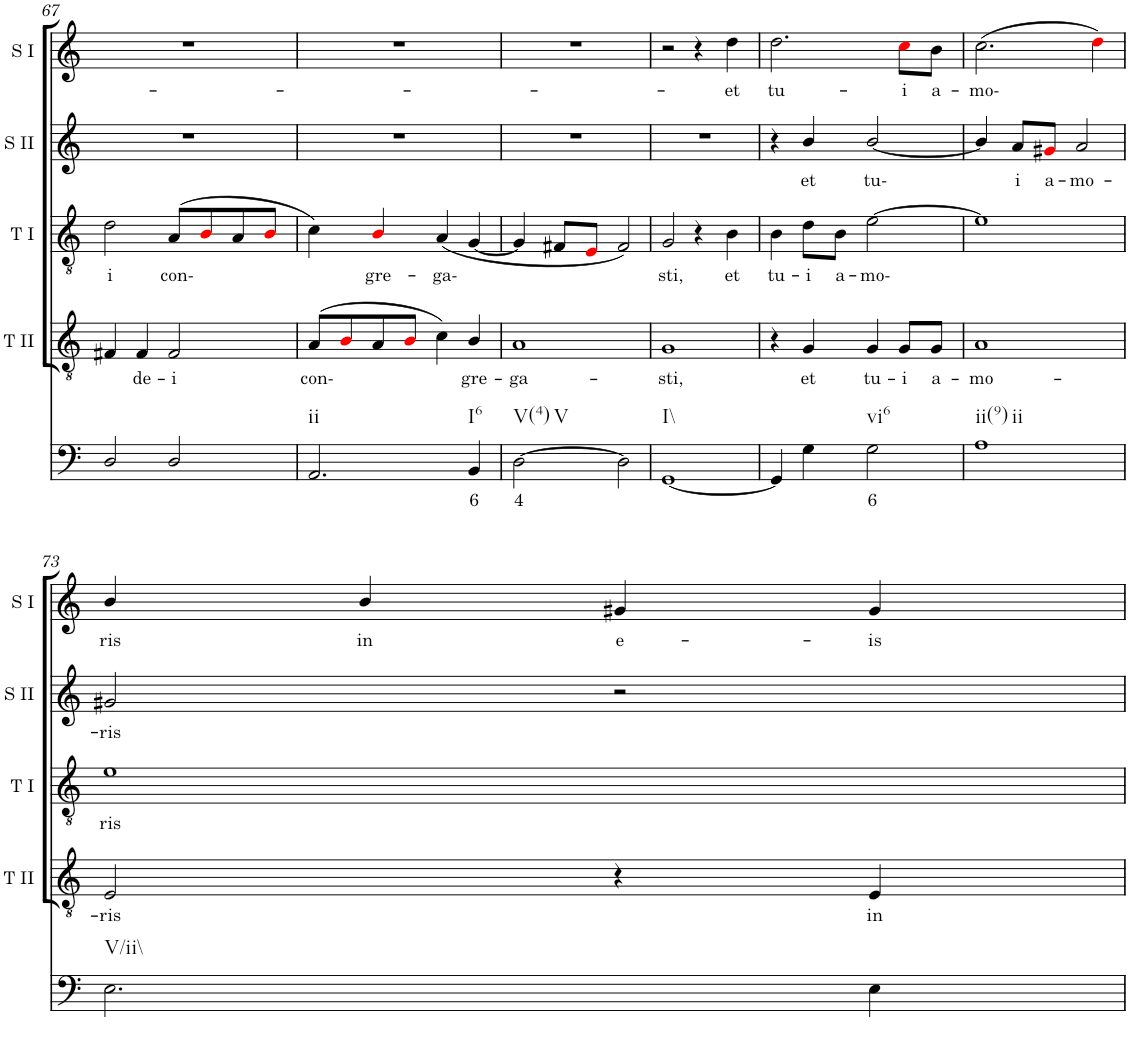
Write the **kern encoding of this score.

**kern	**text	**kern	**text	**kern	**text	**kern	**text	**kern	**text
*part5	*part5	*part4	*part4	*part3	*part3	*part2	*part2	*part1	*part1
*staff5	*staff5	*staff4	*staff4	*staff3	*staff3	*staff2	*staff2	*staff1	*staff1
*I"Continuo	*	*I"Tenor II	*	*I"Tenor I	*	*I"Soprano II	*	*I"Soprano I	*
*	*	*I'T II	*	*I'T I	*	*I'S II	*	*I'S I	*
!!LO:PB:g=z
*clefG2	*	*clefG2	*	*clefF4	*	*clefG2	*	*clefG2	*
*k[]	*	*k[]	*	*k[]	*	*k[]	*	*k[]	*
*	*	*	*	*M4/4	*	*M4/4	*	*M4/4	*
=67	=67	=67	=67	=67	=67	=67	=67	=67	=67
!	!	!	!	!	!LO:LY:b	!	!	!	!
2D/	.	4F#X/	.	2d\	i	1r	.	1r	.
!	!	!	!LO:LY:b	!	!	!	!	!	!
.	.	4F#/	de-	.	.	.	.	.	.
!	!	!	!LO:LY:b	!	!LO:LY:b	!	!	!	!
2D/	.	2F#/	i	(8A/L	con-	.	.	.	.
.	.	.	.	8Bi/	.	.	.	.	.
.	.	.	.	8A/	.	.	.	.	.
.	.	.	.	8Bi/J	.	.	.	.	.
=68	=68	=68	=68	=68	=68	=68	=68	=68	=68
!LO:TX:b:t=ii	!	!	!	!	!	!	!	!	!
!	!	!	!LO:LY:b	!	!	!	!	!	!
2.AA/	.	(8A/L	con-	4c\)	.	1r	.	1r	.
.	.	8Bi/	.	.	.	.	.	.	.
!	!	!	!	!	!LO:LY:b	!	!	!	!
.	.	8A/	.	4Bi/	gre-	.	.	.	.
.	.	8Bi/J	.	.	.	.	.	.	.
!	!	!	!	!	!LO:LY:b	!	!	!	!
.	.	4c\)	.	(4A/	ga-	.	.	.	.
!LO:TX:b:t=I6	!	!	!	!	!	!	!	!	!
!	!LO:LY:b	!	!LO:LY:b	!	!	!	!	!	!
4BB/	6	4B/	gre-	[4G/	.	.	.	.	.
=69	=69	=69	=69	=69	=69	=69	=69	=69	=69
!LO:TX:b:t=V(4)	!	!	!	!	!	!	!	!	!
!LO:TX:b:t=V	!	!	!	!	!	!	!	!	!
!	!LO:LY:b	!	!LO:LY:b	!	!	!	!	!	!
[2D\	4	1A	ga-	4G/]	.	1r	.	1r	.
.	.	.	.	8F#X/L	.	.	.	.	.
.	.	.	.	8Ei/J	.	.	.	.	.
2D\]	.	.	.	2F#/)	.	.	.	.	.
=70	=70	=70	=70	=70	=70	=70	=70	=70	=70
!LO:TX:b:t=I\\	!	!	!	!	!	!	!	!	!
!	!	!	!LO:LY:b	!	!LO:LY:b	!	!	!	!
[1GG	.	1G	sti,	2G/	sti,	1r	.	2r	.
.	.	.	.	4r	.	.	.	4r	.
!	!	!	!	!	!LO:LY:b	!	!	!	!LO:LY:b
.	.	.	.	4B\	et	.	.	4dd\	et
=71	=71	=71	=71	=71	=71	=71	=71	=71	=71
!	!	!	!	!	!LO:LY:b	!	!	!	!LO:LY:b
4GG/]	.	4r	.	4B\	tu-	4r	.	2.dd\	tu-
!	!	!	!LO:LY:b	!	!LO:LY:b	!	!LO:LY:b	!	!
4G\	.	4G/	et	8d\L	i	4b/	et	.	.
!	!	!	!	!	!LO:LY:b	!	!	!	!
.	.	.	.	8B\J	a-	.	.	.	.
!LO:TX:b:t=vi6	!	!	!	!	!	!	!	!	!
!	!LO:LY:b	!	!LO:LY:b	!	!LO:LY:b	!	!LO:LY:b	!	!
2G\	6	4G/	tu-	[2e\	mo-	[2b/	tu-	.	.
!	!	!	!LO:LY:b	!	!	!	!	!	!LO:LY:b
.	.	8G/L	i	.	.	.	.	8cci\L	i
!	!	!	!LO:LY:b	!	!	!	!	!	!LO:LY:b
.	.	8G/J	a-	.	.	.	.	8b\J	a-
=72	=72	=72	=72	=72	=72	=72	=72	=72	=72
!LO:TX:b:t=ii(9)	!	!	!	!	!	!	!	!	!
!LO:TX:b:t=ii	!	!	!	!	!	!	!	!	!
!	!	!	!LO:LY:b	!	!	!	!	!	!LO:LY:b
1A	.	1A	mo-	1e]	.	4b/]	.	(2.cc\	mo-
!	!	!	!	!	!	!	!LO:LY:b	!	!
.	.	.	.	.	.	8a/L	i	.	.
!	!	!	!	!	!	!	!LO:LY:b	!	!
.	.	.	.	.	.	8g#Xi/J	a-	.	.
!	!	!	!	!	!	!	!LO:LY:b	!	!
.	.	.	.	.	.	2a/	mo-	.	.
.	.	.	.	.	.	.	.	4ddi\)	.
!!LO:LB:g=z
=73	=73	=73	=73	=73	=73	=73	=73	=73	=73
!LO:TX:b:t=V/ii\\	!	!	!	!	!	!	!	!	!
!	!	!	!LO:LY:b	!	!LO:LY:b	!	!LO:LY:b	!	!LO:LY:b
2.E\	.	2E/	ris	1e	ris	2g#X/	ris	4b/	ris
!	!	!	!	!	!	!	!	!	!LO:LY:b
.	.	.	.	.	.	.	.	4b/	in
!	!	!	!	!	!	!	!	!	!LO:LY:b
.	.	4r	.	.	.	2r	.	4g#X/	e-
!	!	!	!LO:LY:b	!	!	!	!	!	!LO:LY:b
4E\	.	4E/	in	.	.	.	.	4g#/	is
=	=	=	=	=	=	=	=	=	=
*-	*-	*-	*-	*-	*-	*-	*-	*-	*-
